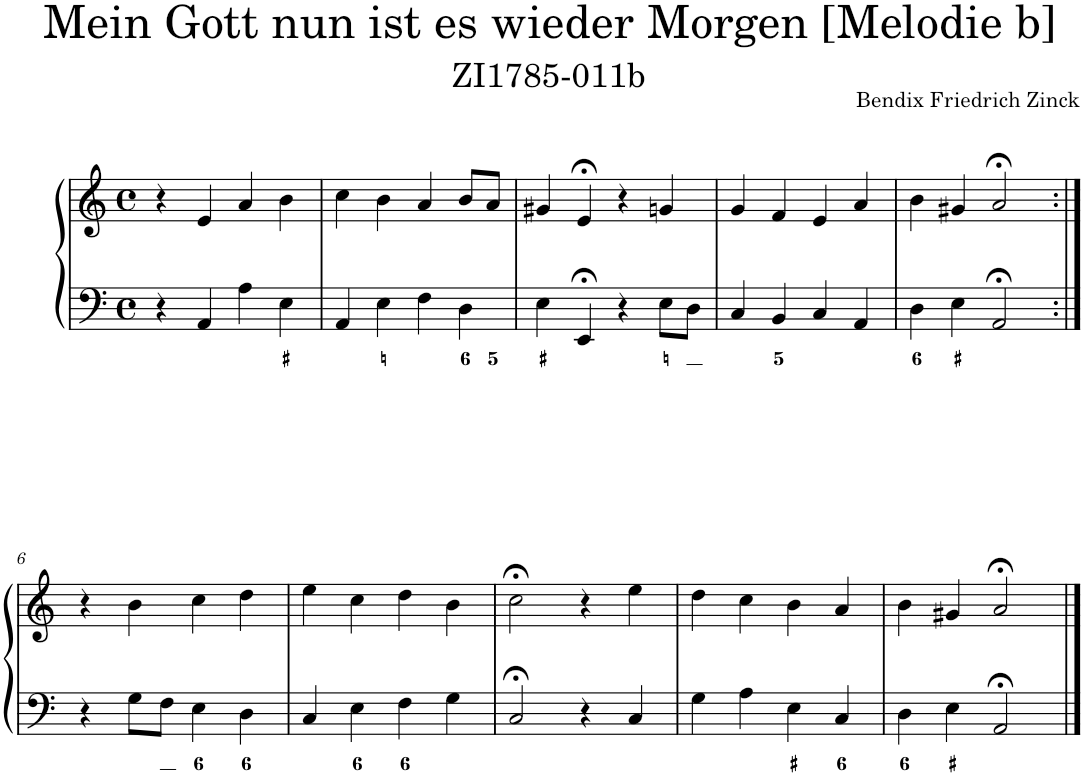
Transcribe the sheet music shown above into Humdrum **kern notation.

**kern	**kern
*part1	*part1
*staff2	*staff1
*I"Piano	*
*I'Pno.	*
*clefF4	*clefG2
*k[]	*k[]
*M4/4	*M4/4
*met(c)	*met(c)
=1	=1
4r	4r
4AA/	4e/
4A\	4a/
4E\	4b\
=2	=2
4AA/	4cc\
4E\	4b\
4F\	4a/
4D\	8b/L
.	8a/J
=3	=3
4E\	4g#X/
4EE;</	4e;</
4r	4r
8E\L	4gn/
8D\J	.
=4	=4
4C/	4g/
4BB/	4f/
4C/	4e/
4AA/	4a/
=5	=5
4D\	4b\
4E\	4g#X/
2AA;</	2a;</
!!LO:LB:g=z
=6:|!	=6:|!
4r	4r
8G\L	4b\
8F\J	.
4E\	4cc\
4D\	4dd\
=7	=7
4C/	4ee\
4E\	4cc\
4F\	4dd\
4G\	4b\
=8	=8
2C;</	2cc;<\
4r	4r
4C/	4ee\
=9	=9
4G\	4dd\
4A\	4cc\
4E\	4b\
4C/	4a/
=10	=10
4D\	4b\
4E\	4g#X/
2AA;</	2a;</
==	==
*-	*-
